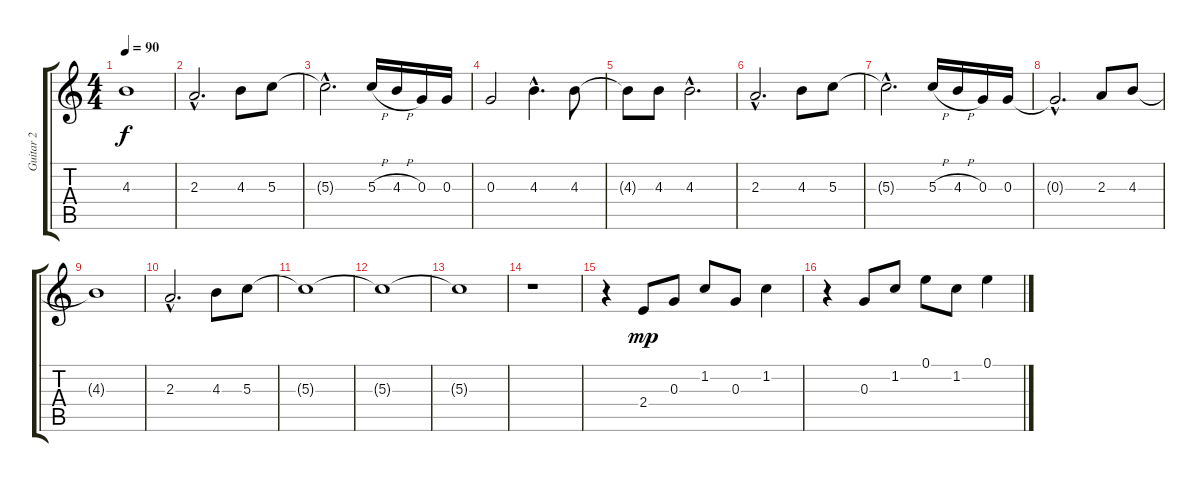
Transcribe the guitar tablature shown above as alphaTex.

\track ("Guitar 2" "Guitar 2") {instrument electricguitarclean}
\staff {score tabs}
\tuning (E4 B3 G3 D3 A2 E2) {hide}
\ts (4 4)
\tempo 90
\clef g2
\ks c
4.3{t}.1{dy f} |
2.3{hac}.2{d} 4.3.8 5.3.8 |
5.3{hac t}.2{d} 5.3{h}.16 4.3{h}.16 0.3.16 0.3.16 |
0.3.2 4.3{hac}.4{d} 4.3.8 |
4.3{t}.8 4.3.8 4.3{hac}.2{d} |
2.3{hac}.2{d} 4.3.8 5.3.8 |
5.3{hac t}.2{d} 5.3{h}.16 4.3{h}.16 0.3.16 0.3.16 |
0.3{hac t}.2{d} 2.3.8 4.3.8 |
4.3{t}.1 |
2.3{hac}.2{d} 4.3.8 5.3.8 |
5.3{t}.1 |
5.3{t}.1 |
5.3{t}.1 |
r.1 |
r.4{instrument electricguitarclean} 2.4.8{dy mp} 0.3.8 1.2.8 0.3.8 1.2.4 |
r.4 0.3.8 1.2.8 0.1.8 1.2.8 0.1.4
